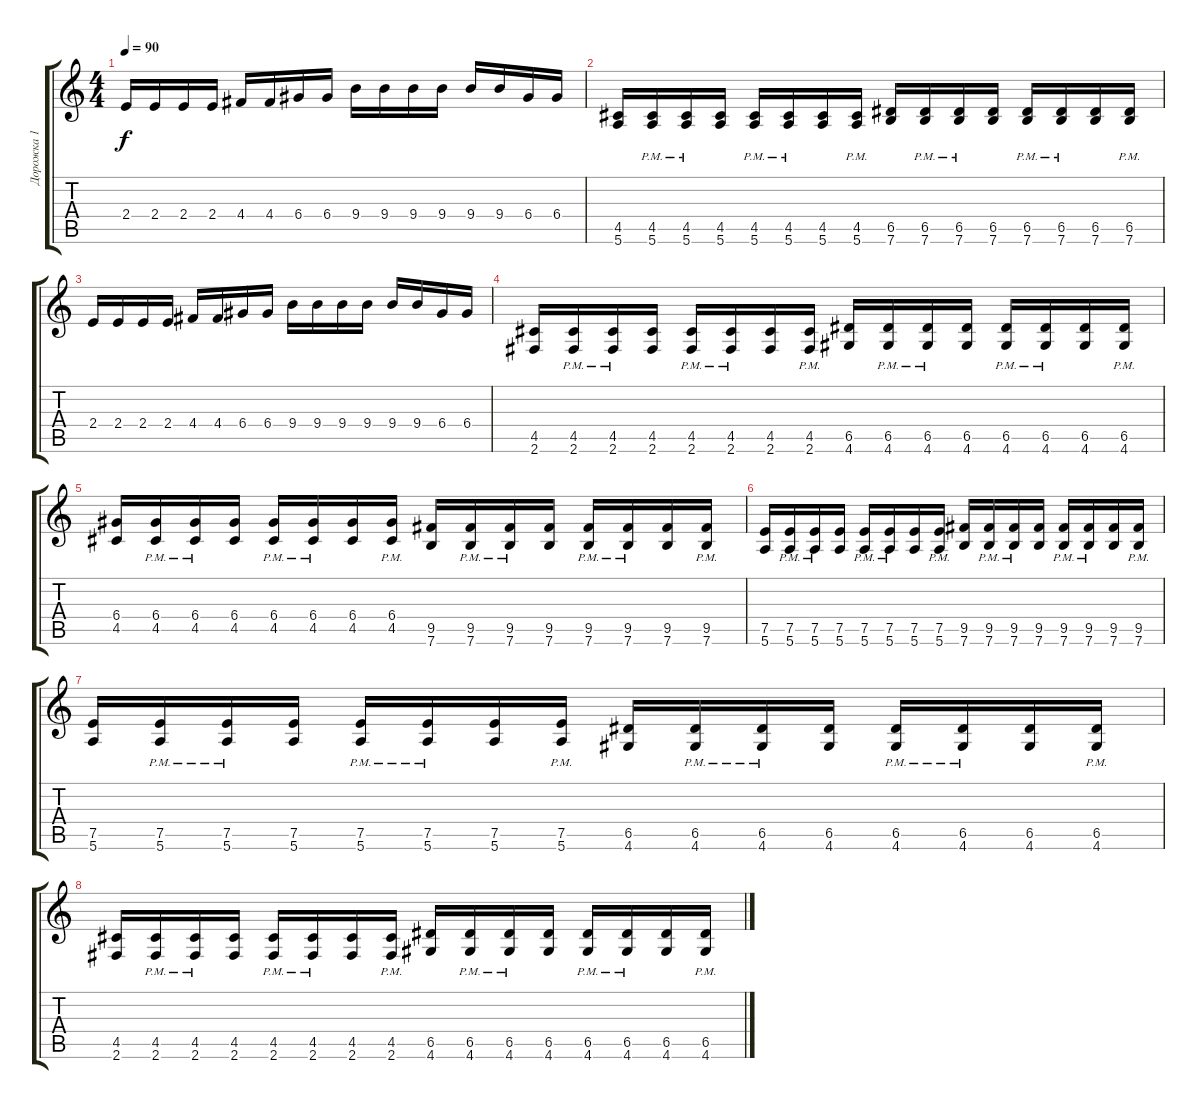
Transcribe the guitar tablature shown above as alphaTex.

\track ("Дорожка 1" "Дорожка 1") {instrument distortionguitar}
\staff {score tabs}
\tuning (E4 B3 G3 D3 A2 E2) {hide}
\ts (4 4)
\tempo 90
\clef g2
\ks c
2.4.16{dy f} 2.4.16 2.4.16 2.4.16 4.4.16 4.4.16 6.4.16 6.4.16 9.4.16 9.4.16 9.4.16 9.4.16 9.4.16 9.4.16 6.4.16 6.4.16 |
(4.5 5.6).16 (4.5{pm} 5.6{pm}).16 (4.5{pm} 5.6{pm}).16 (4.5 5.6).16 (4.5{pm} 5.6{pm}).16 (4.5{pm} 5.6{pm}).16 (4.5 5.6).16 (4.5{pm} 5.6{pm}).16 (6.5 7.6).16 (6.5{pm} 7.6{pm}).16 (6.5{pm} 7.6{pm}).16 (6.5 7.6).16 (6.5{pm} 7.6{pm}).16 (6.5{pm} 7.6{pm}).16 (6.5 7.6).16 (6.5{pm} 7.6{pm}).16 |
2.4.16 2.4.16 2.4.16 2.4.16 4.4.16 4.4.16 6.4.16 6.4.16 9.4.16 9.4.16 9.4.16 9.4.16 9.4.16 9.4.16 6.4.16 6.4.16 |
(4.5 2.6).16 (4.5{pm} 2.6{pm}).16 (4.5{pm} 2.6{pm}).16 (4.5 2.6).16 (4.5{pm} 2.6{pm}).16 (4.5{pm} 2.6{pm}).16 (4.5 2.6).16 (4.5{pm} 2.6{pm}).16 (6.5 4.6).16 (6.5{pm} 4.6{pm}).16 (6.5{pm} 4.6{pm}).16 (6.5 4.6).16 (6.5{pm} 4.6{pm}).16 (6.5{pm} 4.6{pm}).16 (6.5 4.6).16 (6.5{pm} 4.6{pm}).16 |
(6.4 4.5).16{volume 16} (6.4{pm} 4.5{pm}).16 (6.4{pm} 4.5{pm}).16 (6.4 4.5).16 (6.4{pm} 4.5{pm}).16 (6.4{pm} 4.5{pm}).16 (6.4 4.5).16 (6.4{pm} 4.5{pm}).16 (9.5 7.6).16 (9.5{pm} 7.6{pm}).16 (9.5{pm} 7.6{pm}).16 (9.5 7.6).16 (9.5{pm} 7.6{pm}).16 (9.5{pm} 7.6{pm}).16 (9.5 7.6).16 (9.5{pm} 7.6{pm}).16 |
(7.5 5.6).16 (7.5{pm} 5.6{pm}).16 (7.5{pm} 5.6{pm}).16 (7.5 5.6).16 (7.5{pm} 5.6{pm}).16 (7.5{pm} 5.6{pm}).16 (7.5 5.6).16 (7.5{pm} 5.6{pm}).16 (9.5 7.6).16 (9.5{pm} 7.6{pm}).16 (9.5{pm} 7.6{pm}).16 (9.5 7.6).16 (9.5{pm} 7.6{pm}).16 (9.5{pm} 7.6{pm}).16 (9.5 7.6).16 (9.5{pm} 7.6{pm}).16 |
(7.5 5.6).16 (7.5{pm} 5.6{pm}).16 (7.5{pm} 5.6{pm}).16 (7.5 5.6).16 (7.5{pm} 5.6{pm}).16 (7.5{pm} 5.6{pm}).16 (7.5 5.6).16 (7.5{pm} 5.6{pm}).16 (6.5 4.6).16 (6.5{pm} 4.6{pm}).16 (6.5{pm} 4.6{pm}).16 (6.5 4.6).16 (6.5{pm} 4.6{pm}).16 (6.5{pm} 4.6{pm}).16 (6.5 4.6).16 (6.5{pm} 4.6{pm}).16 |
(4.5 2.6).16 (4.5{pm} 2.6{pm}).16 (4.5{pm} 2.6{pm}).16 (4.5 2.6).16 (4.5{pm} 2.6{pm}).16 (4.5{pm} 2.6{pm}).16 (4.5 2.6).16 (4.5{pm} 2.6{pm}).16 (6.5 4.6).16 (6.5{pm} 4.6{pm}).16 (6.5{pm} 4.6{pm}).16 (6.5 4.6).16 (6.5{pm} 4.6{pm}).16 (6.5{pm} 4.6{pm}).16 (6.5 4.6).16 (6.5{pm} 4.6{pm}).16
